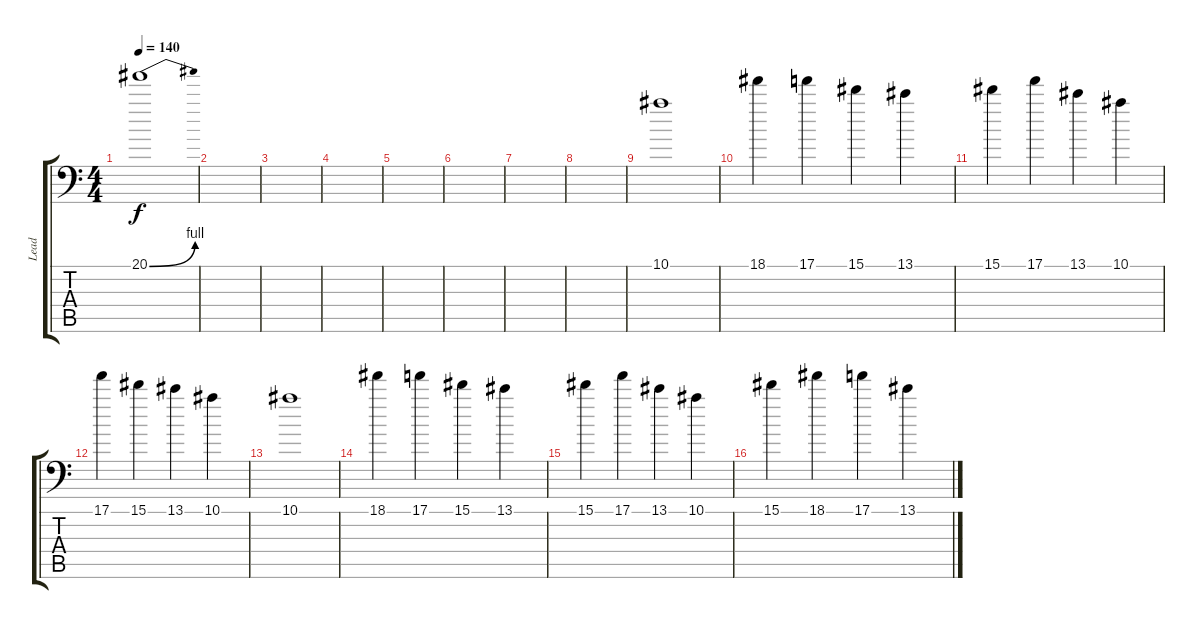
\track ("Lead" "Lead") {instrument distortionguitar}
\staff {score tabs}
\tuning (C4 G3 Eb3 Bb2 F2 Bb1) {hide}
\ts (4 4)
\tempo 140
\clef f4
\ks c
20.1{be (bend 0 0 60 4)}.1{dy f} |
|
|
|
|
|
|
|
10.1.1 |
18.1.4 17.1.4 15.1.4 13.1.4 |
15.1.4 17.1.4 13.1.4 10.1.4 |
17.1.4 15.1.4 13.1.4 10.1.4 |
10.1.1 |
18.1.4 17.1.4 15.1.4 13.1.4 |
15.1.4 17.1.4 13.1.4 10.1.4 |
15.1.4 18.1.4 17.1.4 13.1.4
